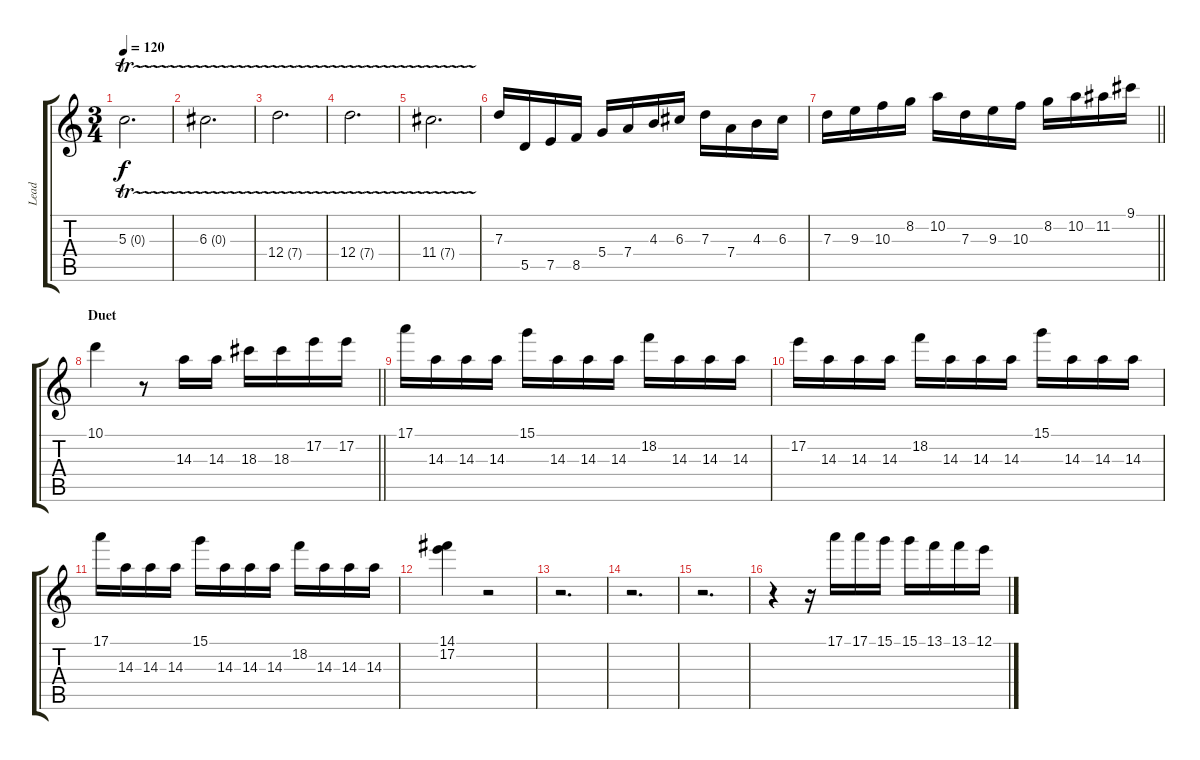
\track ("Lead" "Lead") {instrument distortionguitar}
\staff {score tabs}
\tuning (E4 B3 G3 D3 A2 D2) {hide}
\ts (3 4)
\tempo 120
\clef g2
\ks c
5.3{tr (0 16)}.2{d dy f} |
6.3{tr (0 16)}.2{d} |
12.4{tr (7 16)}.2{d} |
12.4{tr (7 16)}.2{d} |
11.4{tr (7 16)}.2{d} |
7.3.16 5.5.16 7.5.16 8.5.16 5.4.16 7.4.16 4.3.16 6.3.16 7.3.16 7.4.16 4.3.16 6.3.16 |
\barLineRight lightlight
7.3.16 9.3.16 10.3.16 8.2.16 10.2.16 7.3.16 9.3.16 10.3.16 8.2.16 10.2.16 11.2.16 9.1.16 |
\section ("" "Duet")
\barLineRight lightlight
10.1.4 r.8 14.3.16 14.3.16 18.3.16 18.3.16 17.2.16 17.2.16 |
17.1.16 14.3.16 14.3.16 14.3.16 15.1.16 14.3.16 14.3.16 14.3.16 18.2.16 14.3.16 14.3.16 14.3.16 |
17.2.16 14.3.16 14.3.16 14.3.16 18.2.16 14.3.16 14.3.16 14.3.16 15.1.16 14.3.16 14.3.16 14.3.16 |
17.1.16 14.3.16 14.3.16 14.3.16 15.1.16 14.3.16 14.3.16 14.3.16 18.2.16 14.3.16 14.3.16 14.3.16 |
(14.1 17.2).4 r.2 |
r.2{d} |
r.2{d} |
r.2{d} |
r.4 r.16 17.1.16 17.1.16 15.1.16 15.1.16 13.1.16 13.1.16 12.1.16
